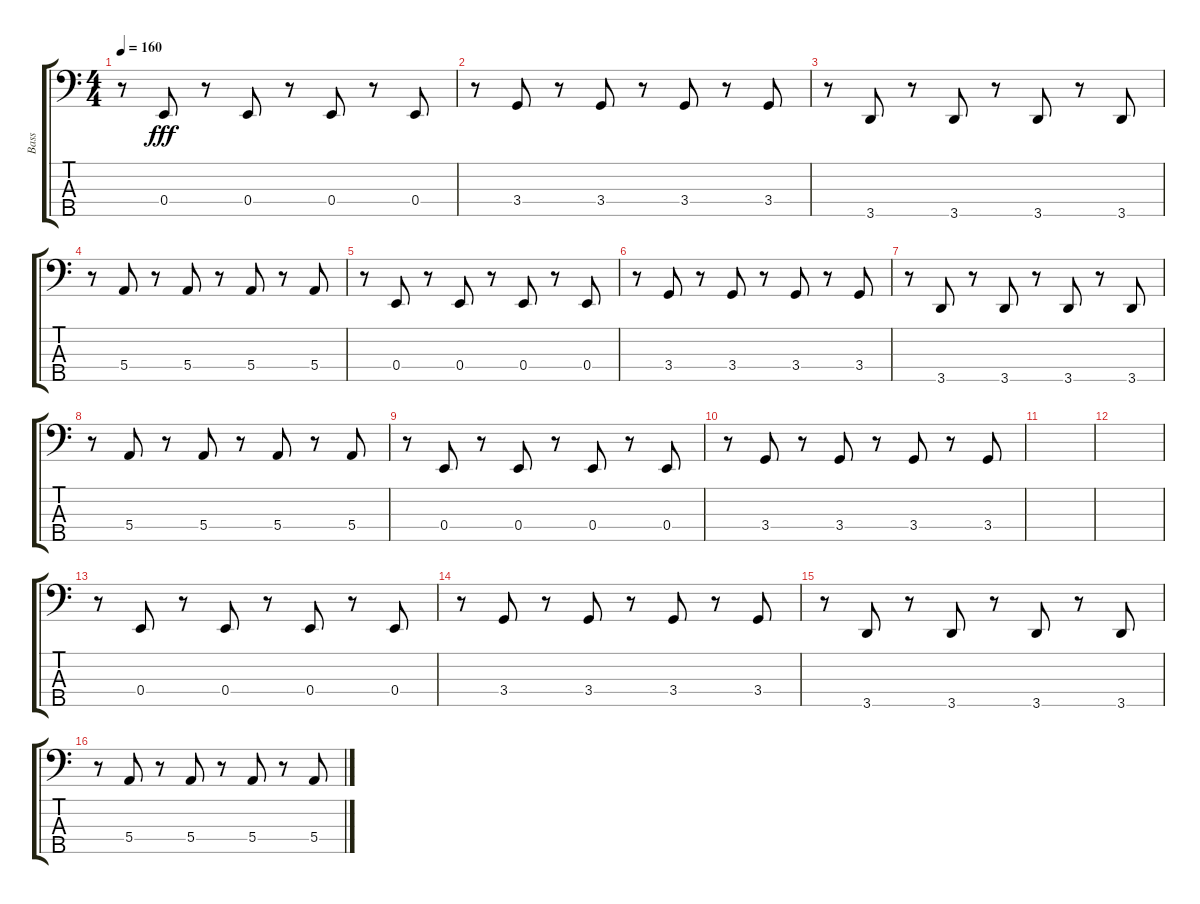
\track ("Bass" "Bass") {instrument synthbass2}
\staff {score tabs}
\tuning (G2 D2 A1 E1 B0) {hide}
\ts (4 4)
\tempo 160
\clef f4
\ks c
r.8{dy fff} 0.4.8 r.8 0.4.8 r.8 0.4.8 r.8 0.4.8 |
r.8 3.4.8 r.8 3.4.8 r.8 3.4.8 r.8 3.4.8 |
r.8 3.5.8 r.8 3.5.8 r.8 3.5.8 r.8 3.5.8 |
r.8 5.4.8 r.8 5.4.8 r.8 5.4.8 r.8 5.4.8 |
r.8 0.4.8 r.8 0.4.8 r.8 0.4.8 r.8 0.4.8 |
r.8 3.4.8 r.8 3.4.8 r.8 3.4.8 r.8 3.4.8 |
r.8 3.5.8 r.8 3.5.8 r.8 3.5.8 r.8 3.5.8 |
r.8 5.4.8 r.8 5.4.8 r.8 5.4.8 r.8 5.4.8 |
r.8 0.4.8 r.8 0.4.8 r.8 0.4.8 r.8 0.4.8 |
r.8 3.4.8 r.8 3.4.8 r.8 3.4.8 r.8 3.4.8 |
|
|
r.8 0.4.8 r.8 0.4.8 r.8 0.4.8 r.8 0.4.8 |
r.8 3.4.8 r.8 3.4.8 r.8 3.4.8 r.8 3.4.8 |
r.8 3.5.8 r.8 3.5.8 r.8 3.5.8 r.8 3.5.8 |
r.8 5.4.8 r.8 5.4.8 r.8 5.4.8 r.8 5.4.8
